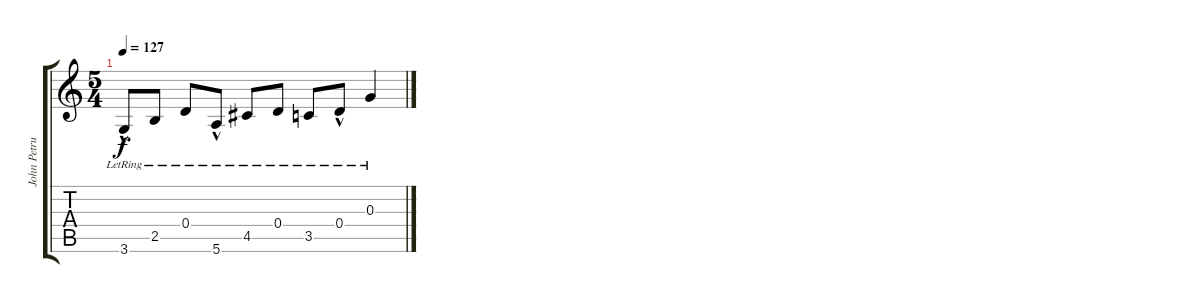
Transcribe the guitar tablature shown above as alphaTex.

\track ("John Petrucci (Clean)" "John Petru") {instrument acousticguitarsteel}
\staff {score tabs}
\tuning (E4 B3 G3 D3 A2 E2) {hide}
\ts (5 4)
\tempo 127
\clef g2
\ks c
3.6{hac lr}.8{dy f volume 1} 2.5{lr}.8 0.4{lr}.8{volume 1} 5.6{hac lr}.8 4.5{lr}.8{volume 0} 0.4{lr}.8 3.5{lr}.8{volume 0} 0.4{hac lr}.8 0.3{lr}.4
